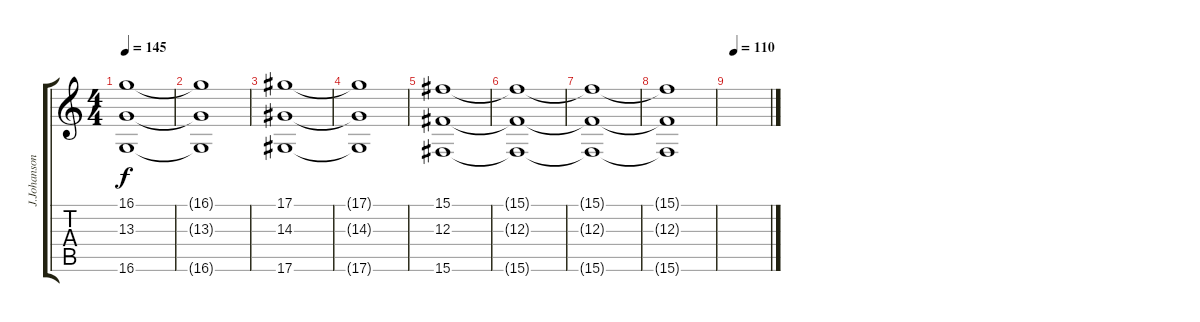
\track ("J.Johanson" "J.Johanson") {instrument harpsichord}
\staff {score tabs}
\tuning (Eb4 Bb3 Gb3 Db3 Ab2 Eb2) {hide}
\ts (4 4)
\tempo 145
\clef g2
\ks c
(16.1 13.3 16.6).1{dy f} |
(16.1{t} 13.3{t} 16.6{t}).1 |
(17.1 14.3 17.6).1 |
(17.1{t} 14.3{t} 17.6{t}).1{volume 10 instrument stringensemble2} |
(15.1 12.3 15.6).1 |
(15.1{t} 12.3{t} 15.6{t}).1 |
(15.1{t} 12.3{t} 15.6{t}).1 |
(15.1{t} 12.3{t} 15.6{t}).1 |
\tempo (110 0.125)
